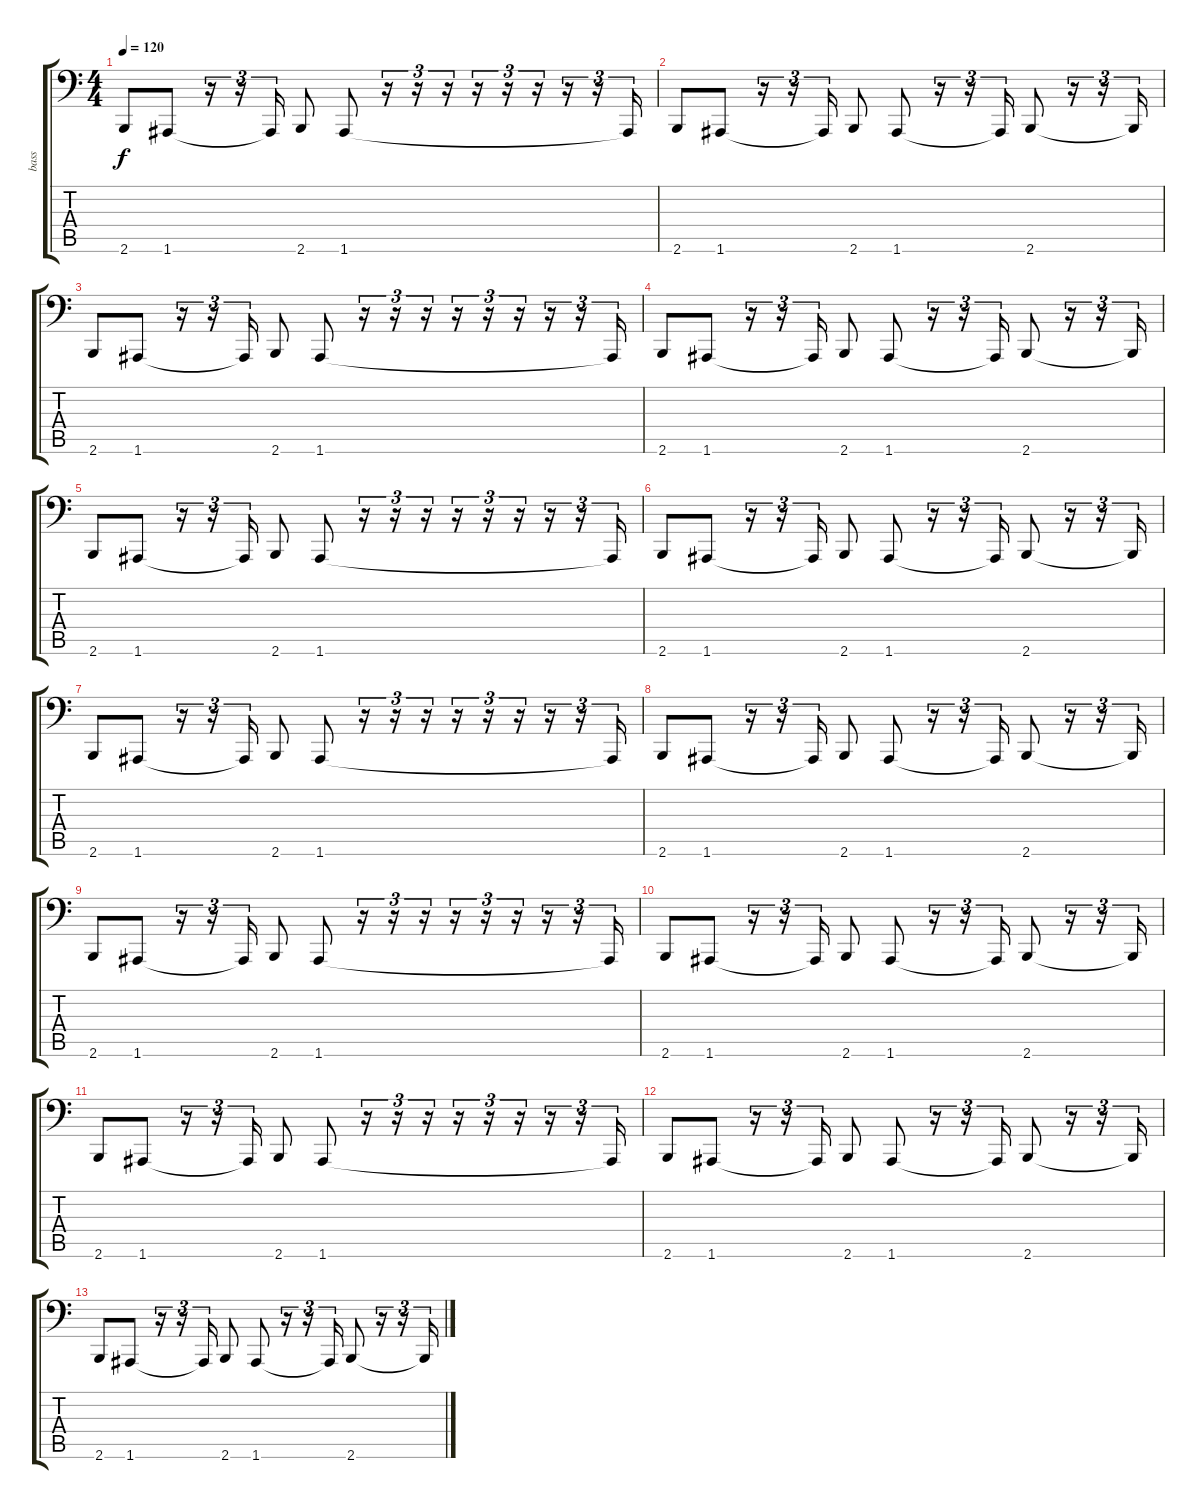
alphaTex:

\track ("bass" "bass") {instrument electricbasspick}
\staff {score tabs}
\tuning (C3 G2 D2 A1 E1 A0) {hide}
\ts (4 4)
\tempo 120
\clef f4
\ks c
2.6.8{dy f} 1.6.8 r.16{tu (3 2)} r.16{tu (3 2)} 1.6{t}.16{tu (3 2)} 2.6.8 1.6.8 r.16{tu (3 2)} r.16{tu (3 2)} r.16{tu (3 2)} r.16{tu (3 2)} r.16{tu (3 2)} r.16{tu (3 2)} r.16{tu (3 2)} r.16{tu (3 2)} 1.6{t}.16{tu (3 2)} |
2.6.8 1.6.8 r.16{tu (3 2)} r.16{tu (3 2)} 1.6{t}.16{tu (3 2)} 2.6.8 1.6.8 r.16{tu (3 2)} r.16{tu (3 2)} 1.6{t}.16{tu (3 2)} 2.6.8 r.16{tu (3 2)} r.16{tu (3 2)} 2.6{t}.16{tu (3 2)} |
2.6.8 1.6.8 r.16{tu (3 2)} r.16{tu (3 2)} 1.6{t}.16{tu (3 2)} 2.6.8 1.6.8 r.16{tu (3 2)} r.16{tu (3 2)} r.16{tu (3 2)} r.16{tu (3 2)} r.16{tu (3 2)} r.16{tu (3 2)} r.16{tu (3 2)} r.16{tu (3 2)} 1.6{t}.16{tu (3 2)} |
2.6.8 1.6.8 r.16{tu (3 2)} r.16{tu (3 2)} 1.6{t}.16{tu (3 2)} 2.6.8 1.6.8 r.16{tu (3 2)} r.16{tu (3 2)} 1.6{t}.16{tu (3 2)} 2.6.8 r.16{tu (3 2)} r.16{tu (3 2)} 2.6{t}.16{tu (3 2)} |
2.6.8 1.6.8 r.16{tu (3 2)} r.16{tu (3 2)} 1.6{t}.16{tu (3 2)} 2.6.8 1.6.8 r.16{tu (3 2)} r.16{tu (3 2)} r.16{tu (3 2)} r.16{tu (3 2)} r.16{tu (3 2)} r.16{tu (3 2)} r.16{tu (3 2)} r.16{tu (3 2)} 1.6{t}.16{tu (3 2)} |
2.6.8 1.6.8 r.16{tu (3 2)} r.16{tu (3 2)} 1.6{t}.16{tu (3 2)} 2.6.8 1.6.8 r.16{tu (3 2)} r.16{tu (3 2)} 1.6{t}.16{tu (3 2)} 2.6.8 r.16{tu (3 2)} r.16{tu (3 2)} 2.6{t}.16{tu (3 2)} |
2.6.8 1.6.8 r.16{tu (3 2)} r.16{tu (3 2)} 1.6{t}.16{tu (3 2)} 2.6.8 1.6.8 r.16{tu (3 2)} r.16{tu (3 2)} r.16{tu (3 2)} r.16{tu (3 2)} r.16{tu (3 2)} r.16{tu (3 2)} r.16{tu (3 2)} r.16{tu (3 2)} 1.6{t}.16{tu (3 2)} |
2.6.8 1.6.8 r.16{tu (3 2)} r.16{tu (3 2)} 1.6{t}.16{tu (3 2)} 2.6.8 1.6.8 r.16{tu (3 2)} r.16{tu (3 2)} 1.6{t}.16{tu (3 2)} 2.6.8 r.16{tu (3 2)} r.16{tu (3 2)} 2.6{t}.16{tu (3 2)} |
2.6.8 1.6.8 r.16{tu (3 2)} r.16{tu (3 2)} 1.6{t}.16{tu (3 2)} 2.6.8 1.6.8 r.16{tu (3 2)} r.16{tu (3 2)} r.16{tu (3 2)} r.16{tu (3 2)} r.16{tu (3 2)} r.16{tu (3 2)} r.16{tu (3 2)} r.16{tu (3 2)} 1.6{t}.16{tu (3 2)} |
2.6.8 1.6.8 r.16{tu (3 2)} r.16{tu (3 2)} 1.6{t}.16{tu (3 2)} 2.6.8 1.6.8 r.16{tu (3 2)} r.16{tu (3 2)} 1.6{t}.16{tu (3 2)} 2.6.8 r.16{tu (3 2)} r.16{tu (3 2)} 2.6{t}.16{tu (3 2)} |
2.6.8 1.6.8 r.16{tu (3 2)} r.16{tu (3 2)} 1.6{t}.16{tu (3 2)} 2.6.8 1.6.8 r.16{tu (3 2)} r.16{tu (3 2)} r.16{tu (3 2)} r.16{tu (3 2)} r.16{tu (3 2)} r.16{tu (3 2)} r.16{tu (3 2)} r.16{tu (3 2)} 1.6{t}.16{tu (3 2)} |
2.6.8 1.6.8 r.16{tu (3 2)} r.16{tu (3 2)} 1.6{t}.16{tu (3 2)} 2.6.8 1.6.8 r.16{tu (3 2)} r.16{tu (3 2)} 1.6{t}.16{tu (3 2)} 2.6.8 r.16{tu (3 2)} r.16{tu (3 2)} 2.6{t}.16{tu (3 2)} |
2.6.8 1.6.8 r.16{tu (3 2)} r.16{tu (3 2)} 1.6{t}.16{tu (3 2)} 2.6.8 1.6.8 r.16{tu (3 2)} r.16{tu (3 2)} 1.6{t}.16{tu (3 2)} 2.6.8 r.16{tu (3 2)} r.16{tu (3 2)} 2.6{t}.16{tu (3 2)}
